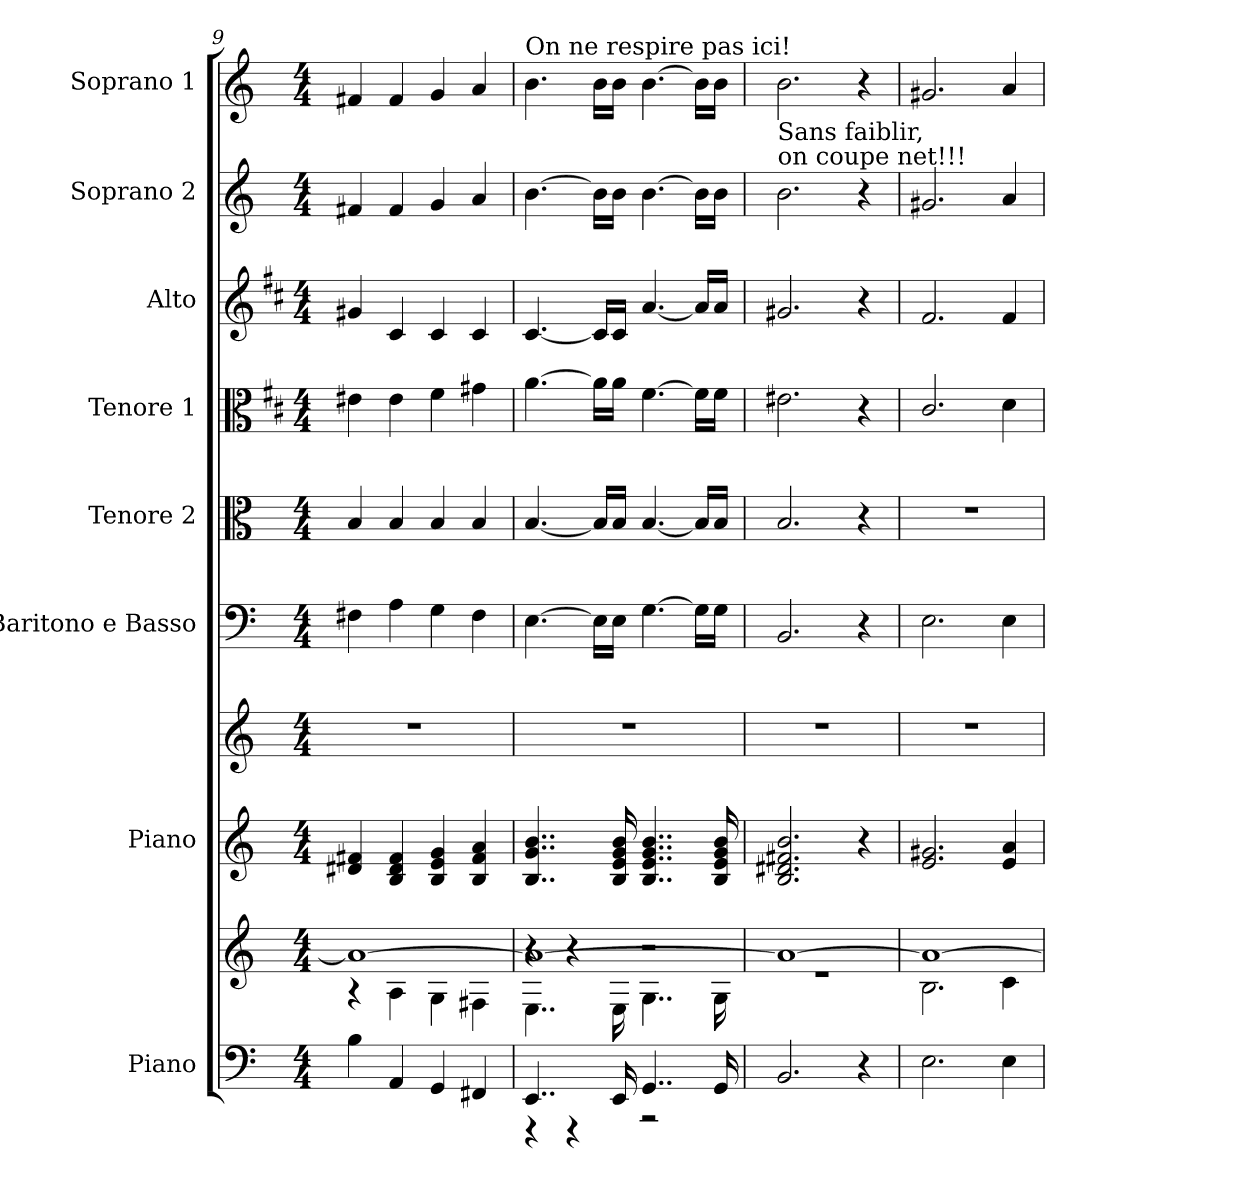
**kern	**kern	**kern	**kern	**kern	**kern	**kern	**kern	**kern	**kern
*part8	*part8	*part7	*part7	*part6	*part5	*part4	*part3	*part2	*part1
*staff10	*staff9	*staff8	*staff7	*staff6	*staff5	*staff4	*staff3	*staff2	*staff1
*I"Piano	*	*I"Piano	*	*I"Baritono e Basso	*I"Tenore 2	*I"Tenore 1	*I"Alto	*I"Soprano 2	*I"Soprano 1
*I'Pia.	*	*I'Pia.	*	*I'B. e B.	*I'T.2	*I'Tenore 1	*I'A.	*I'S.2	*I'S.1
*clefF4	*clefG2	*clefG2	*clefG2	*clefF4	*clefC3	*clefC3	*clefG2	*clefG2	*clefG2
*	*	*	*	*	*	*ITrd1c2	*ITrd1c2	*	*
*k[]	*k[]	*k[]	*k[]	*k[]	*k[]	*k[]	*k[]	*k[]	*k[]
*M4/4	*M4/4	*M4/4	*M4/4	*M4/4	*M4/4	*M4/4	*M4/4	*M4/4	*M4/4
=9	=9	=9	=9	=9	=9	=9	=9	=9	=9
*	*^	*	*	*	*	*	*	*	*
4B\	1a_	4r	4d#X/ 4f#X/	1r	4F#X\	4B/	4d#X\	4f#X/	4f#X/	4f#X/
4AA/	.	4A\	4B/ 4d#/ 4f#/	.	4A\	4B/	4d#\	4B/	4f#/	4f#/
4GG/	.	4G\	4B/ 4e/ 4g/	.	4G\	4B/	4e\	4B/	4g/	4g/
4FF#X/	.	4F#X\	4B/ 4f#/ 4a/	.	4F#\	4B/	4f#X\	4B/	4a/	4a/
!!LO:PB:g=z
=10	=10	=10	=10	=10	=10	=10	=10	=10	=10	=10
*^	*	*^	*	*	*	*	*	*	*	*
!	!	!	!	!	!	!	!	!	!	!	!	!LO:TX:a:t=On ne respire pas ici!
4..EE/	4r	1a_	4..E\	4r	4..B/ 4..g/ 4..b/	1r	[4.E\	[4.B/	[4.g\	[4.B/	[4.b\	4.b\
.	4r	.	.	4r	.	.	.	.	.	.	.	.
.	.	.	.	.	.	.	16E\LL]	16B/LL]	16g\LL]	16B/LL]	16b\LL]	16b\LL
16EE/	.	.	16E\	.	16B/ 16e/ 16g/ 16b/	.	16E\JJ	16B/JJ	16g\JJ	16B/JJ	16b\JJ	16b\JJ
4..GG/	2r	.	4..G\	2r	4..B/ 4..e/ 4..g/ 4..b/	.	[4.G\	[4.B/	[4.e\	[4.g/	[4.b\	[4.b\
.	.	.	.	.	.	.	16G\LL]	16B/LL]	16e\LL]	16g/LL]	16b\LL]	16b\LL]
16GG/	.	.	16G\	.	16B/ 16e/ 16g/ 16b/	.	16G\JJ	16B/JJ	16e\JJ	16g/JJ	16b\JJ	16b\JJ
*v	*v	*	*	*	*	*	*	*	*	*	*	*
*	*	*v	*v	*	*	*	*	*	*	*	*
=11	=11	=11	=11	=11	=11	=11	=11	=11	=11	=11
!	!	!	!	!	!	!	!	!	!	!LO:TX:b:t=Sans faiblir,
!	!	!	!	!	!	!	!	!	!	!LO:TX:b:t=on coupe net!!!
2.BB/	1a_	1r	2.B/ 2.d#X/ 2.f#X/ 2.b/	1r	2.BB/	2.B/	2.d#X\	2.f#X/	2.b\	2.b\
4r	.	.	4r	.	4r	4r	4r	4r	4r	4r
=12	=12	=12	=12	=12	=12	=12	=12	=12	=12	=12
2.E\	1a_	2.B\	2.e/ 2.g#X/	1r	2.E\	1r	2.B/	2.e/	2.g#X/	2.g#X/
4E\	.	4c\	4e/ 4a/	.	4E\	.	4c\	4e/	4a/	4a/
*	*v	*v	*	*	*	*	*	*	*	*
=	=	=	=	=	=	=	=	=	=
*-	*-	*-	*-	*-	*-	*-	*-	*-	*-
